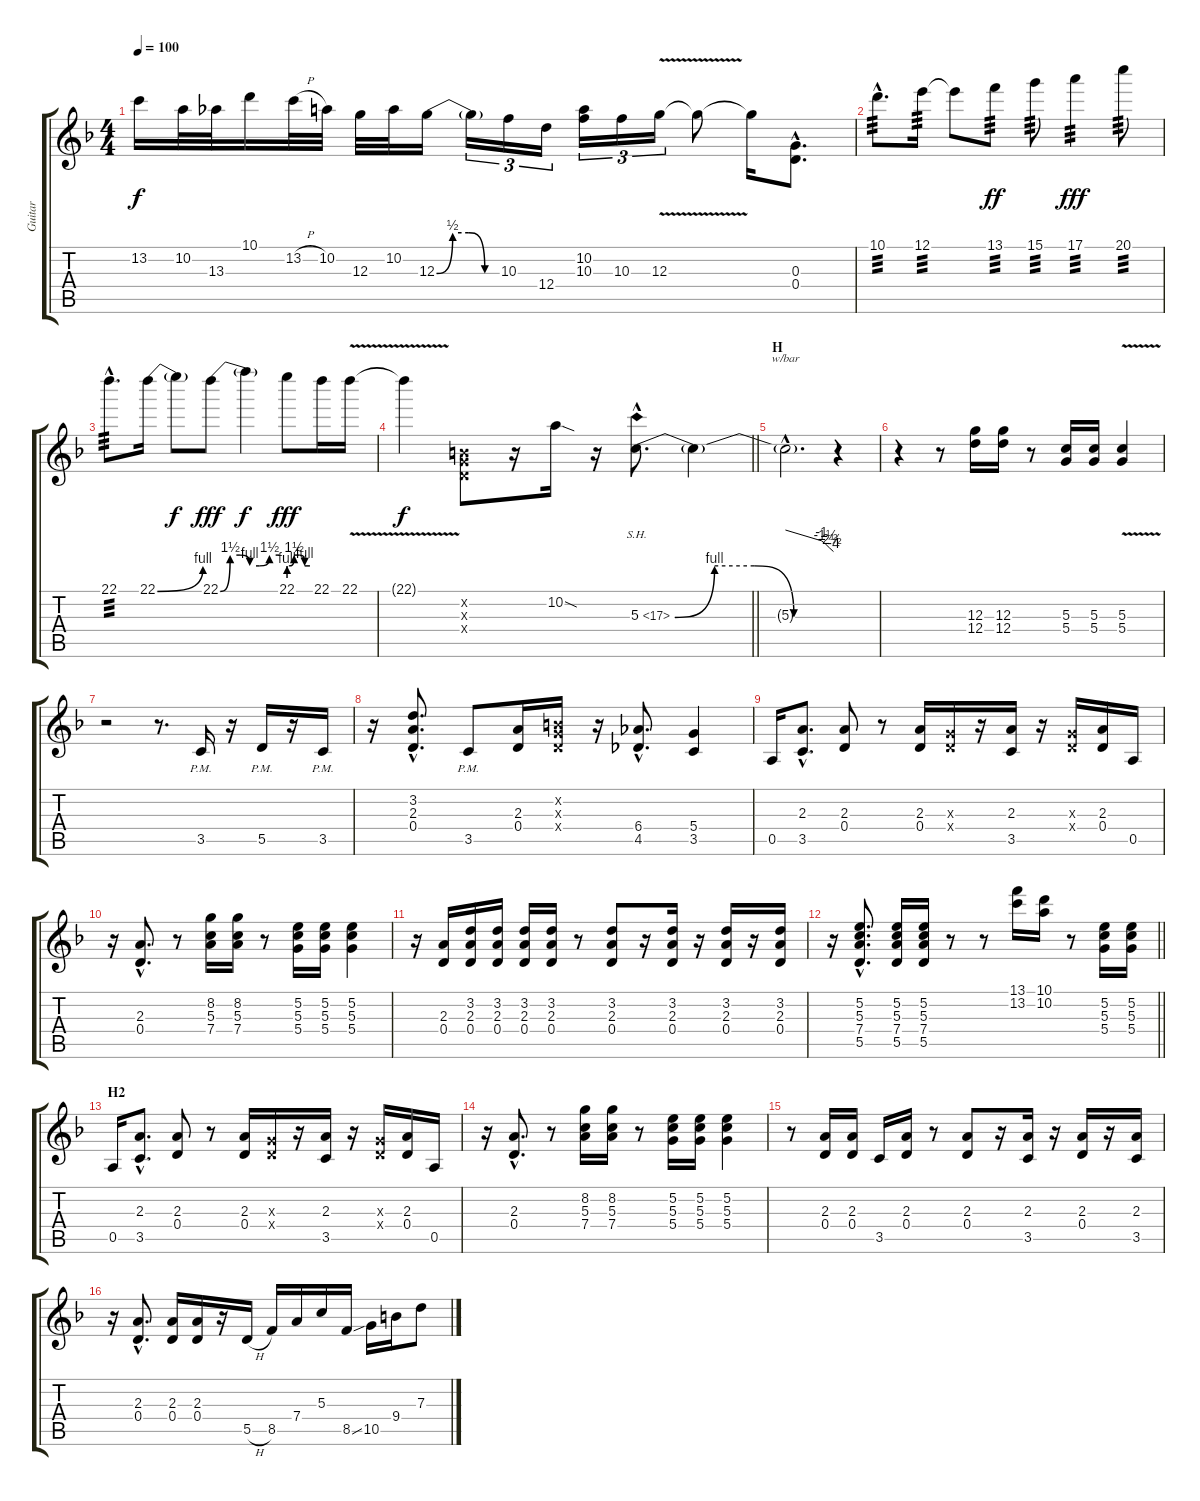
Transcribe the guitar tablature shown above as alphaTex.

\track ("Guitar" "Guitar") {instrument distortionguitar}
\staff {score tabs}
\tuning (E4 B3 G3 D3 A2 E2) {hide}
\ts (4 4)
\tempo 100
\clef g2
\ks f
13.2{t}.16{dy f} 10.2.32 13.3.32 10.1.16 13.2{h}.32 10.2.32 12.3.32 10.2.32 12.3{be (custom 0 0 15 2 30 2 45 0 60 0)}.16 12.3{t}.16{tu (3 2)} 10.3.16{tu (3 2)} 12.4.16{tu (3 2)} (10.2 10.3).16{tu (3 2)} 10.3.16{tu (3 2)} 12.3{v}.16{tu (3 2)} 12.3{t}.8 12.3{t}.16 (0.3{hac} 0.4{hac}).8{d} |
10.1{hac}.8{d tp 3} 12.1.16{tp 3} 12.1{t}.8 13.1.8{tp 3 dy ff} 15.1.8{tp 3} 17.1.4{tp 3 dy fff} 20.1.8{tp 3} |
22.1{hac}.8{d tp 3} 22.1{be (bend 0 0 60 4)}.16 22.1{t}.8{dy f} 22.1{be (custom 0 0 10 6 20 6 30 4 40 4 50 6 60 6)}.8{dy fff} 22.1{t}.4{dy f} 22.1{be (custom 0 4 15 6 30 6 45 4 60 4)}.8{dy fff} 22.1.16 22.1{v}.16 |
\barLineRight lightlight
22.1{t}.4{dy f} (0.2{x} 0.3{x} 0.4{x}).8 r.16 10.2{sod}.16 r.16 5.3{be (custom 0 0 15 4 30 4 45 0 60 0) sh 12 hac}.8{d} 5.3{t}.4 |
\section ("" "H")
5.3{hac t}.2{d tbe (custom default 0 0 45 -4 50 -6 55 -10 60 -16)} r.4 |
r.4 r.8 (12.3 12.4).16 (12.3 12.4).16 r.8 (5.3 5.4).16 (5.3 5.4).16 (5.3{v} 5.4{v}).4 |
r.2 r.8{d} 3.5{pm}.16 r.16 5.5{pm}.16 r.16 3.5{pm}.16 |
r.16 (3.2{hac} 2.3{hac} 0.4{hac}).8{d} 3.5{pm}.8 (2.3 0.4).16 (0.2{x} 0.3{x} 0.4{x}).16 r.16 (6.4{hac} 4.5{hac}).8{d} (5.4 3.5).4 |
0.5.16 (2.3{hac} 3.5{hac}).8{d} (2.3 0.4).8 r.8 (2.3 0.4).16 (0.3{x} 0.4{x}).16 r.16 (2.3 3.5).16 r.16 (0.3{x} 0.4{x}).16 (2.3 0.4).16 0.5.16 |
r.16 (2.3{hac} 0.4{hac}).8{d} r.8 (8.2 5.3 7.4).16 (8.2 5.3 7.4).16 r.8 (5.2 5.3 5.4).16 (5.2 5.3 5.4).16 (5.2 5.3 5.4).4 |
r.16 (2.3 0.4).16 (3.2 2.3 0.4).16 (3.2 2.3 0.4).16 (3.2 2.3 0.4).16 (3.2 2.3 0.4).16 r.8 (3.2 2.3 0.4).8 r.16 (3.2 2.3 0.4).16 r.16 (3.2 2.3 0.4).16 r.16 (3.2 2.3 0.4).16 |
\barLineRight lightlight
r.16 (5.2{hac} 5.3{hac} 7.4{hac} 5.5{hac}).8{d} (5.2 5.3 7.4 5.5).16 (5.2 5.3 7.4 5.5).16 r.8 r.8 (13.1 13.2).16 (10.1 10.2).16 r.8 (5.2 5.3 5.4).16 (5.2 5.3 5.4).16 |
\section ("" "H2")
0.5.16 (2.3{hac} 3.5{hac}).8{d} (2.3 0.4).8 r.8 (2.3 0.4).16 (0.3{x} 0.4{x}).16 r.16 (2.3 3.5).16 r.16 (0.3{x} 0.4{x}).16 (2.3 0.4).16 0.5.16 |
r.16 (2.3{hac} 0.4{hac}).8{d} r.8 (8.2 5.3 7.4).16 (8.2 5.3 7.4).16 r.8 (5.2 5.3 5.4).16 (5.2 5.3 5.4).16 (5.2 5.3 5.4).4 |
r.8 (2.3 0.4).16 (2.3 0.4).16 3.5.16 (2.3 0.4).16 r.8 (2.3 0.4).8 r.16 (2.3 3.5).16 r.16 (2.3 0.4).16 r.16 (2.3 3.5).16 |
r.16 (2.3{hac} 0.4{hac}).8{d} (2.3 0.4).16 (2.3 0.4).16 r.16 5.5{h}.16 8.5.16 7.4.16 5.3.16 8.5{ss}.16 10.5.16 9.4.16 7.3.8
